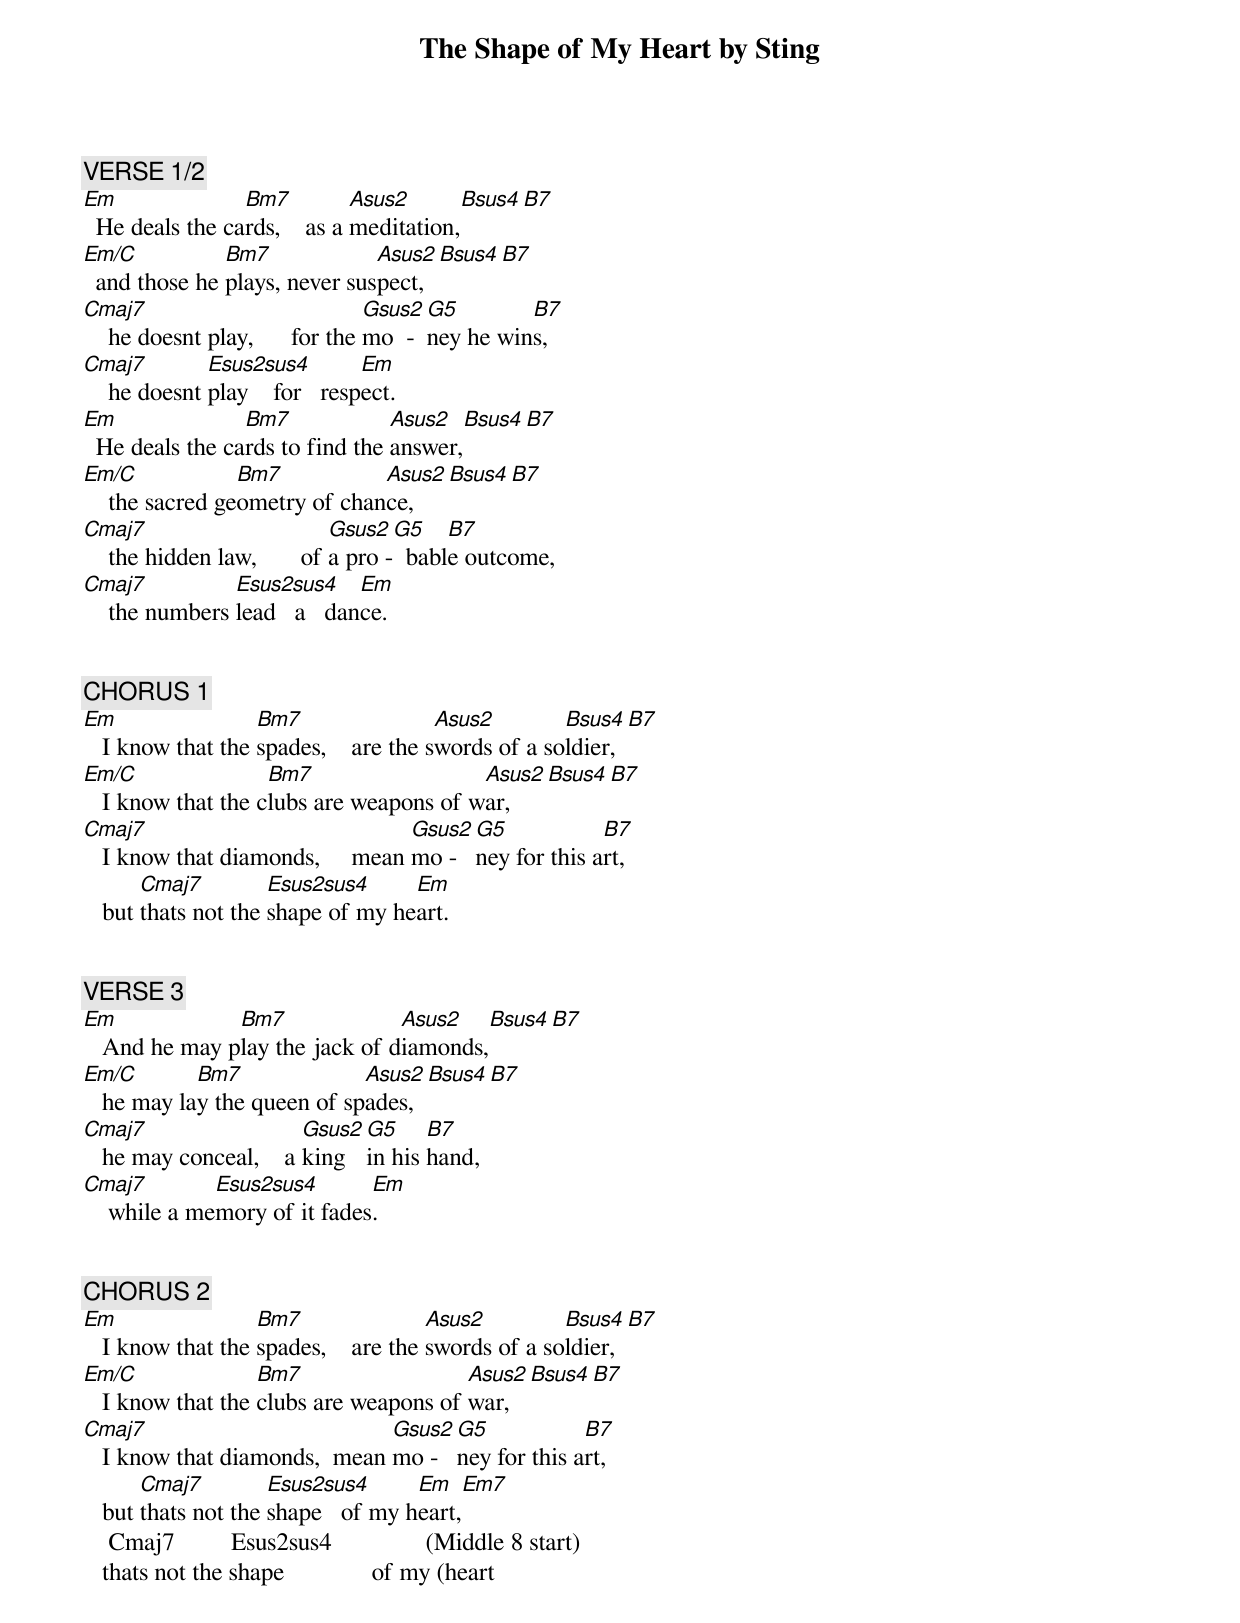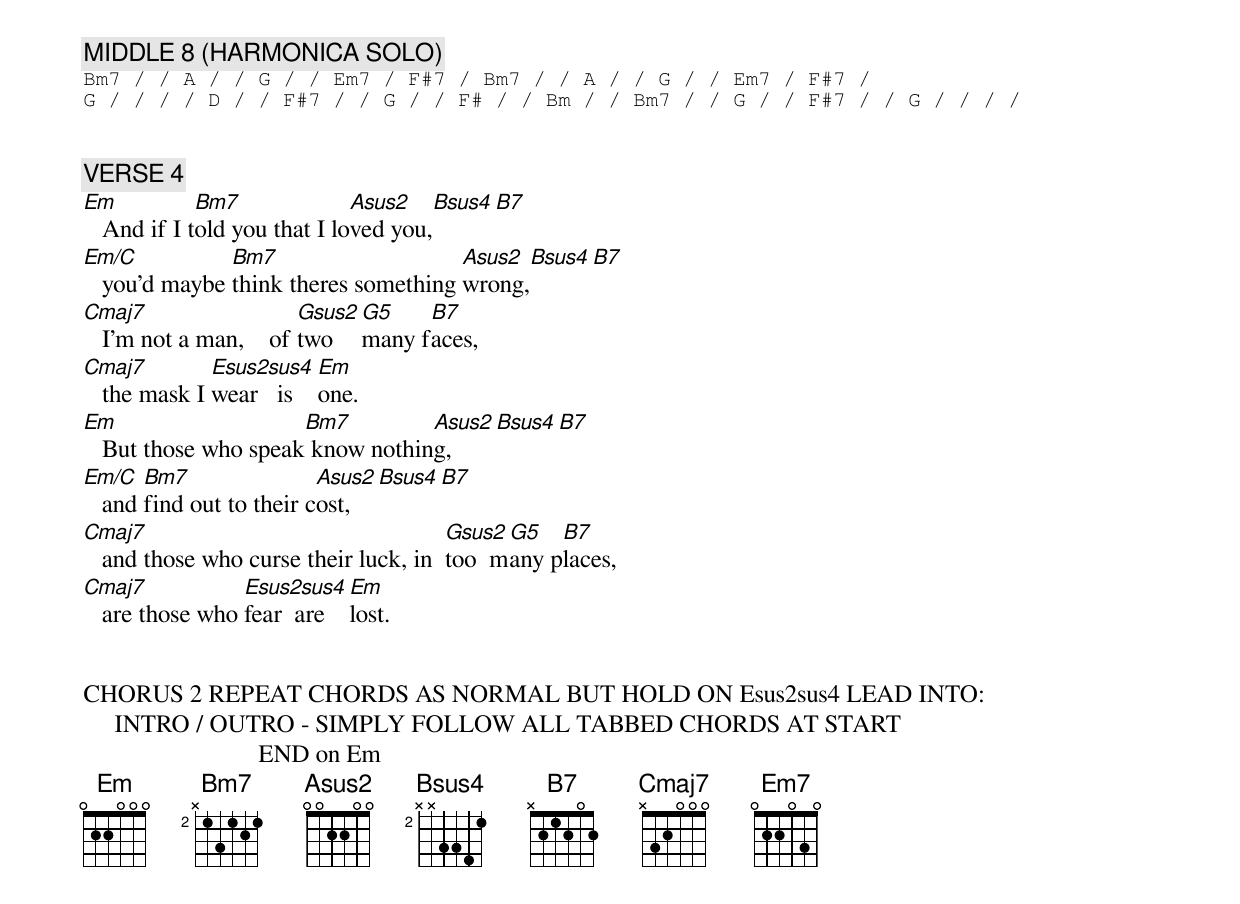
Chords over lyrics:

The Shape of My Heart by Sting

[VERSE 1/2]
Em               Bm7          Asus2       Bsus4   B7
  He deals the cards,    as a meditation,
Em/C           Bm7             Asus2      Bsus4   B7
  and those he plays, never suspect,
Cmaj7                            Gsus2 G5        B7
    he doesnt play,      for the mo  - ney he wins,
Cmaj7         Esus2sus4         Em
    he doesnt play    for   respect.
Em               Bm7             Asus2     Bsus4  B7
  He deals the cards to find the answer,
Em/C             Bm7           Asus2      Bsus4   B7
    the sacred geometry of chance,
Cmaj7                        Gsus2  G5    B7
    the hidden law,       of a pro -  bable outcome,
Cmaj7           Esus2sus4     Em
    the numbers lead   a   dance.


[CHORUS 1]
Em                 Bm7                 Asus2        Bsus4 B7
   I know that the spades,    are the swords of a soldier,
Em/C                Bm7                  Asus2      Bsus4 B7
   I know that the clubs are weapons of war,
Cmaj7                             Gsus2 G5            B7
   I know that diamonds,     mean mo -  ney for this art,
       Cmaj7         Esus2sus4     Em
   but thats not the shape of my heart.


[VERSE 3]
Em             Bm7              Asus2     Bsus4  B7
   And he may play the jack of diamonds,
Em/C        Bm7              Asus2     Bsus4   B7
   he may lay the queen of spades,
Cmaj7                   Gsus2  G5     B7
   he may conceal,    a king   in his hand,
Cmaj7         Esus2sus4       Em
    while a memory of it fades.


[CHORUS 2]
Em                 Bm7                Asus2         Bsus4   B7
   I know that the spades,    are the swords of a soldier,
Em/C               Bm7                  Asus2       Bsus4   B7
   I know that the clubs are weapons of war,
Cmaj7                          Gsus2 G5            B7
   I know that diamonds,  mean mo -  ney for this art,
       Cmaj7         Esus2sus4      Em        Em7
   but thats not the shape   of my heart,
    Cmaj7         Esus2sus4               (Middle 8 start)
   thats not the shape              of my (heart


[MIDDLE 8] (HARMONICA SOLO)
Bm7 / / A / / G / / Em7 / F#7 / Bm7 / / A / / G / / Em7 / F#7 /
G / / / / D / / F#7 / / G / / F# / / Bm / / Bm7 / / G / / F#7 / / G / / / /


[VERSE 4]
Em           Bm7              Asus2    Bsus4  B7
   And if I told you that I loved you,
Em/C           Bm7                    Asus2    Bsus4  B7
   you'd maybe think theres something wrong,
Cmaj7                   Gsus2 G5    B7
   I'm not a man,    of two   many faces,
Cmaj7         Esus2sus4    Em
   the mask I wear   is    one.
Em                    Bm7         Asus2    Bsus4  B7
   But those who speak know nothing,
Em/C   Bm7                Asus2    Bsus4  B7
   and find out to their cost,
Cmaj7                                  Gsus2 G5   B7
   and those who curse their luck, in  too  many places,
Cmaj7            Esus2sus4  Em
   are those who fear  are  lost.


CHORUS 2 REPEAT CHORDS AS NORMAL BUT HOLD ON Esus2sus4 LEAD INTO:
     INTRO / OUTRO - SIMPLY FOLLOW ALL TABBED CHORDS AT START
                            END on Em
